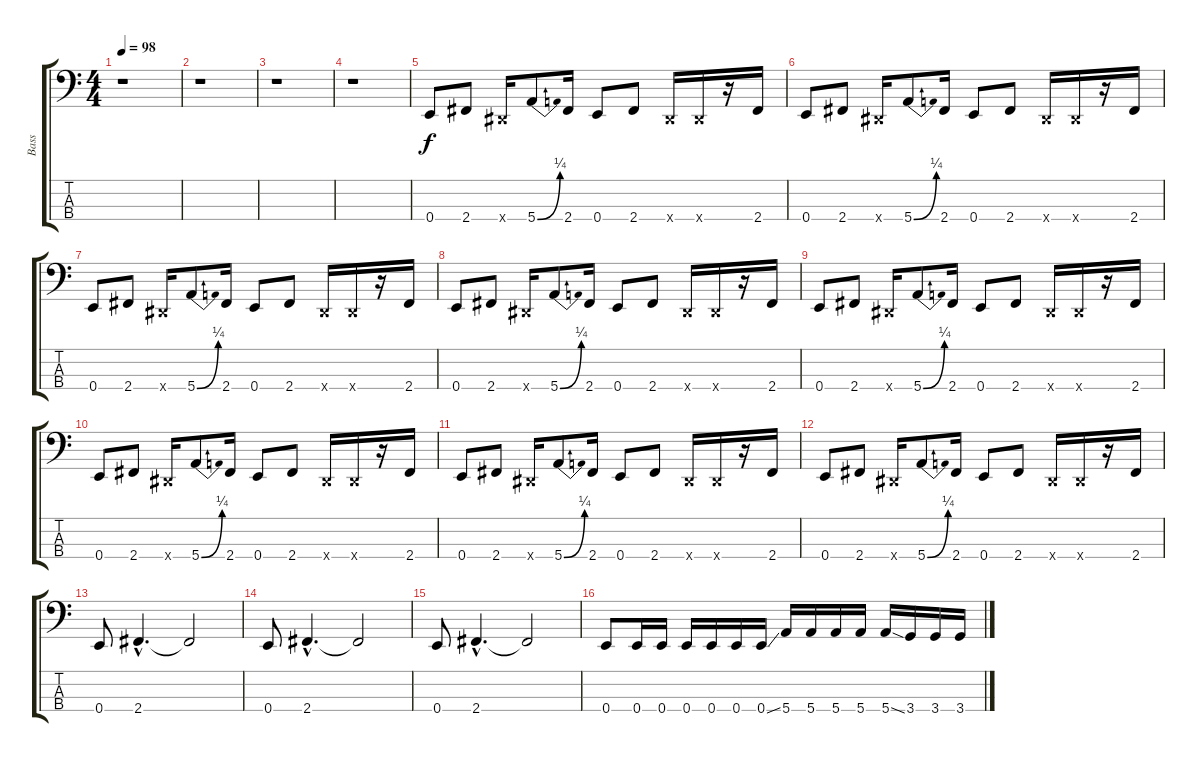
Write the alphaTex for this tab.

\track ("Bass" "Bass") {instrument electricbassfinger}
\staff {score tabs}
\tuning (G2 D2 A1 E1) {hide}
\ts (4 4)
\tempo 98
\clef f4
\ks c
r.1{dy f} |
r.1 |
r.1 |
r.1 |
0.4.8 2.4.8 -1.4{x}.16 5.4{be (bend 0 0 60 1)}.8 2.4.16 0.4.8 2.4.8 -1.4{x}.16 -1.4{x}.16 r.16 2.4.16 |
0.4.8 2.4.8 -1.4{x}.16 5.4{be (bend 0 0 60 1)}.8 2.4.16 0.4.8 2.4.8 -1.4{x}.16 -1.4{x}.16 r.16 2.4.16 |
0.4.8 2.4.8 -1.4{x}.16 5.4{be (bend 0 0 60 1)}.8 2.4.16 0.4.8 2.4.8 -1.4{x}.16 -1.4{x}.16 r.16 2.4.16 |
0.4.8 2.4.8 -1.4{x}.16 5.4{be (bend 0 0 60 1)}.8 2.4.16 0.4.8 2.4.8 -1.4{x}.16 -1.4{x}.16 r.16 2.4.16 |
0.4.8 2.4.8 -1.4{x}.16 5.4{be (bend 0 0 60 1)}.8 2.4.16 0.4.8 2.4.8 -1.4{x}.16 -1.4{x}.16 r.16 2.4.16 |
0.4.8 2.4.8 -1.4{x}.16 5.4{be (bend 0 0 60 1)}.8 2.4.16 0.4.8 2.4.8 -1.4{x}.16 -1.4{x}.16 r.16 2.4.16 |
0.4.8 2.4.8 -1.4{x}.16 5.4{be (bend 0 0 60 1)}.8 2.4.16 0.4.8 2.4.8 -1.4{x}.16 -1.4{x}.16 r.16 2.4.16 |
0.4.8 2.4.8 -1.4{x}.16 5.4{be (bend 0 0 60 1)}.8 2.4.16 0.4.8 2.4.8 -1.4{x}.16 -1.4{x}.16 r.16 2.4.16 |
0.4.8 2.4{hac}.4{d} 2.4{t}.2 |
0.4.8 2.4{hac}.4{d} 2.4{t}.2 |
0.4.8 2.4{hac}.4{d} 2.4{t}.2 |
0.4.8 0.4.16 0.4.16 0.4.16 0.4.16 0.4.16 0.4{ss}.16 5.4.16 5.4.16 5.4.16 5.4.16 5.4{ss}.16 3.4.16 3.4.16 3.4.16
